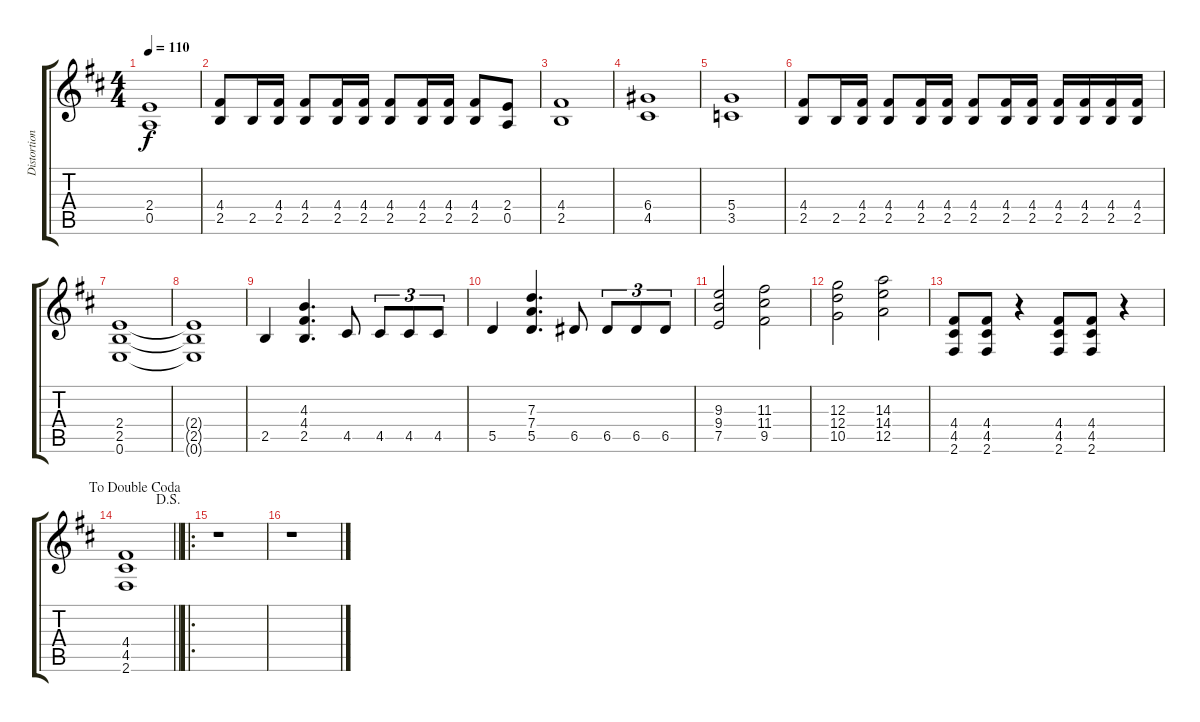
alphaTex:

\track ("Distortion Gtr" "Distortion") {instrument distortionguitar}
\staff {score tabs}
\tuning (E4 B3 G3 D3 A2 E2) {hide}
\ts (4 4)
\tempo 110
\clef g2
\ks d
(2.4 0.5).1{dy f} |
(4.4 2.5).8 2.5.16 (4.4 2.5).16 (4.4 2.5).8 (4.4 2.5).16 (4.4 2.5).16 (4.4 2.5).8 (4.4 2.5).16 (4.4 2.5).16 (4.4 2.5).8 (2.4 0.5).8 |
(4.4 2.5).1 |
(6.4 4.5).1 |
(5.4 3.5).1 |
(4.4 2.5).8 2.5.16 (4.4 2.5).16 (4.4 2.5).8 (4.4 2.5).16 (4.4 2.5).16 (4.4 2.5).8 (4.4 2.5).16 (4.4 2.5).16 (4.4 2.5).16 (4.4 2.5).16 (4.4 2.5).16 (4.4 2.5).16 |
(2.4 2.5 0.6).1 |
(2.4{t} 2.5{t} 0.6{t}).1 |
2.5.4 (4.3 4.4 2.5).4{d} 4.5.8 4.5.8{tu (3 2)} 4.5.8{tu (3 2)} 4.5.8{tu (3 2)} |
5.5.4 (7.3 7.4 5.5).4{d} 6.5.8 6.5.8{tu (3 2)} 6.5.8{tu (3 2)} 6.5.8{tu (3 2)} |
(9.3 9.4 7.5).2 (11.3 11.4 9.5).2 |
(12.3 12.4 10.5).2 (14.3 14.4 12.5).2 |
(4.4 4.5 2.6).8 (4.4 4.5 2.6).8 r.4 (4.4 4.5 2.6).8 (4.4 4.5 2.6).8 r.4 |
\jump dalsegno
\jump dadoublecoda
\barLineRight lightlight
(4.4 4.5 2.6).1 |
\ro
r.1 |
r.1
